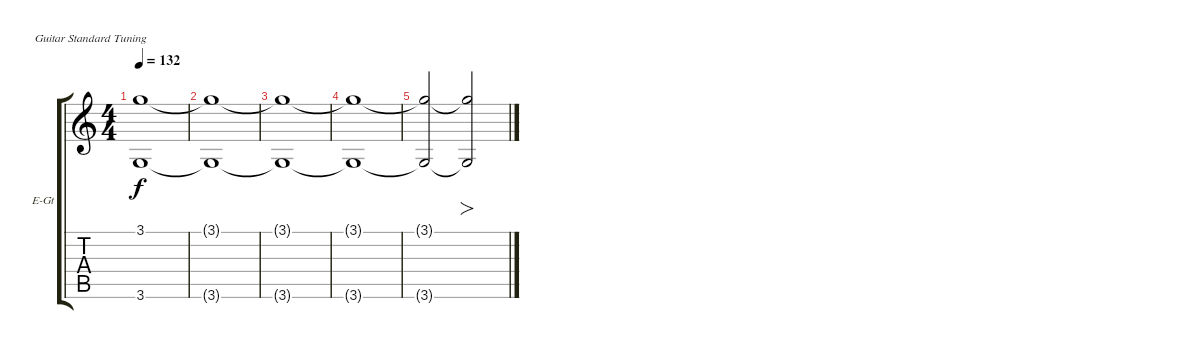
\defaultSystemsLayout 4
\bracketExtendMode groupsimilarinstruments
\firstSystemTrackNameOrientation horizontal
\otherSystemsTrackNameOrientation horizontal
\track ("Sawtooth" "E-Gt") {instrument electricguitarclean}
\staff {score tabs}
\tuning (E4 B3 G3 D3 A2 E2)
\ts (4 4)
\tempo 132
\clef g2
\scale
0.333333
\ks c
(3.1{t} 3.6).1{dy f} |
\scale
0.333333 (3.1{t} 3.6{t}).1 |
\scale
0.333333 (3.1{t} 3.6{t}).1 |
\scale
0.333333 (3.1{t} 3.6{t}).1 |
\scale
0.333333 (3.1{t} 3.6{t}).2 (3.6{t} 3.1{t}).2{fo} |
\scale
0.333333 |
\scale
0.333333 |
\scale
0.333333 |
\scale
0.333333 |
\scale
0.333333 |
\scale
0.333333 |
\scale
0.333333 |
\scale
0.333333 |
\scale
0.333333 |
\scale
0.333333 |
\scale
0.333333
